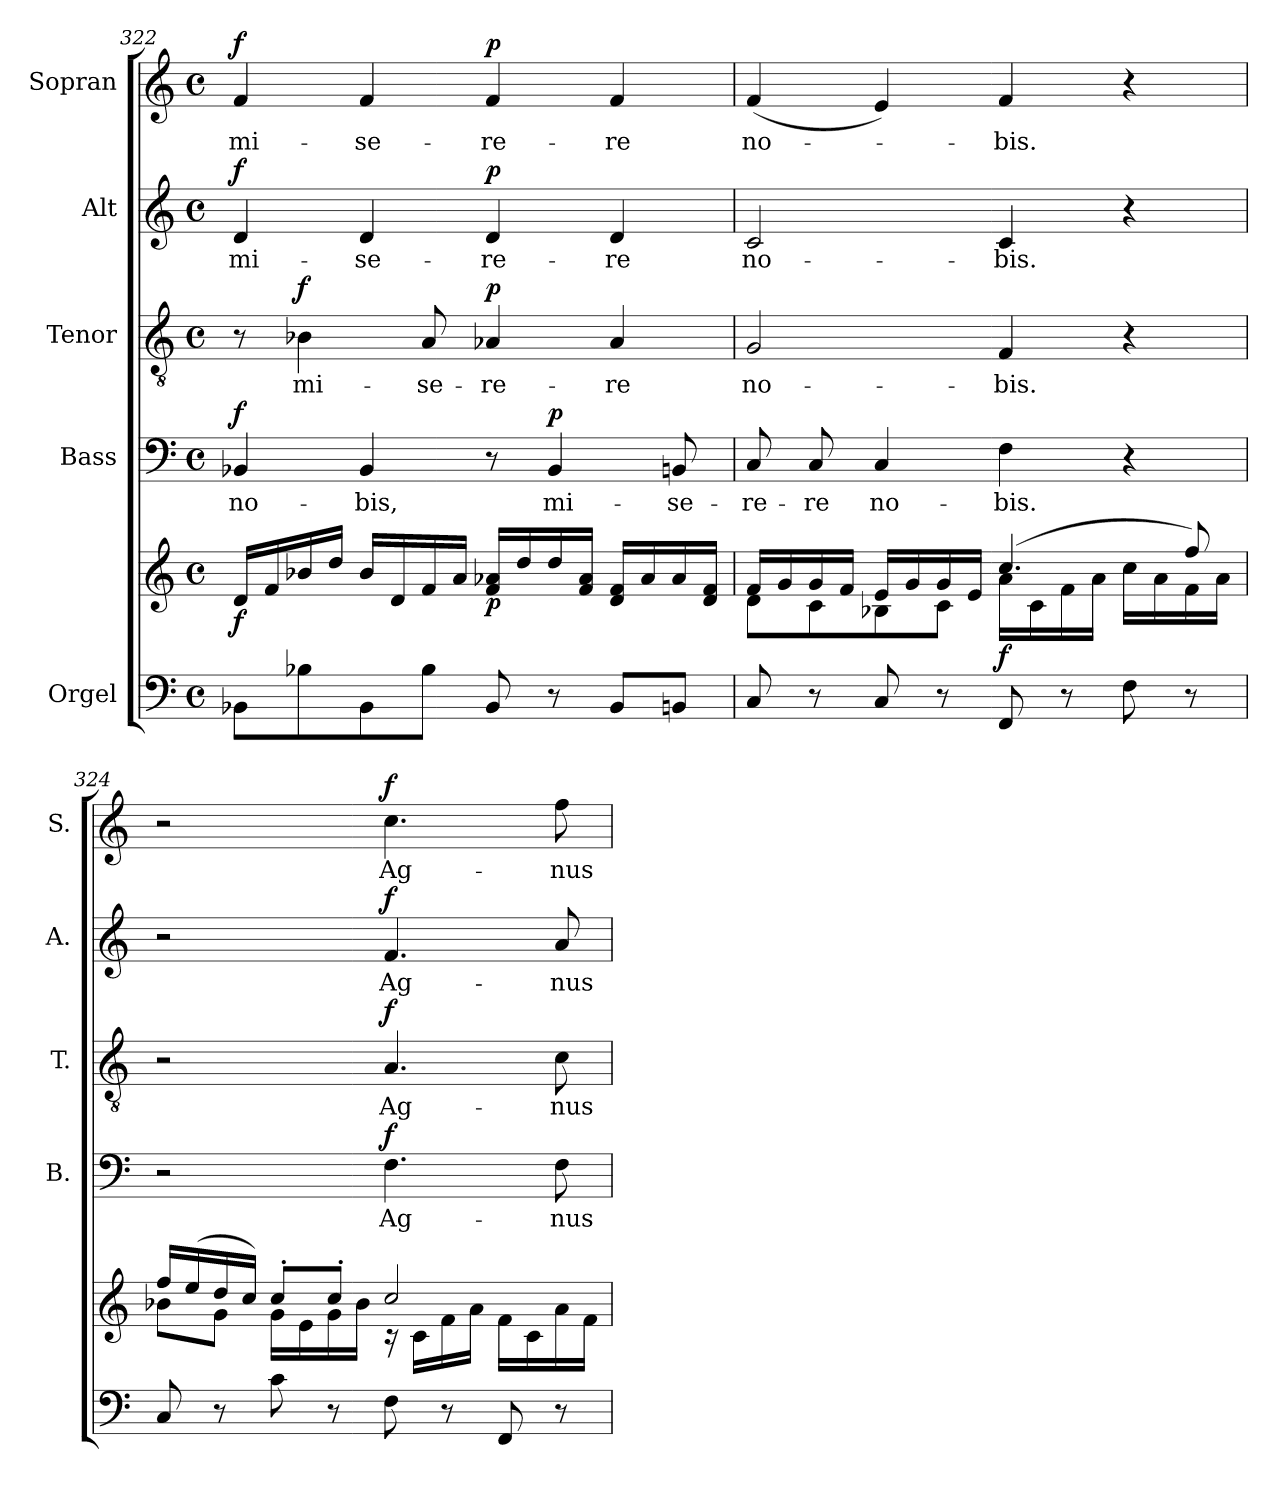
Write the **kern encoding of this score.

**kern	**kern	**dynam	**kern	**text	**dynam	**kern	**text	**dynam	**kern	**text	**dynam	**kern	**text	**dynam
*part5	*part5	*part5	*part4	*part4	*part4	*part3	*part3	*part3	*part2	*part2	*part2	*part1	*part1	*part1
*staff6	*staff5	*staff5/6	*staff4	*staff4	*staff4	*staff3	*staff3	*staff3	*staff2	*staff2	*staff2	*staff1	*staff1	*staff1
*I"Orgel	*	*	*I"Bass	*	*	*I"Tenor	*	*	*I"Alt	*	*	*I"Sopran	*	*
*	*	*	*I'B.	*	*	*I'T.	*	*	*I'A.	*	*	*I'S.	*	*
!!LO:PB:g=z
*clefF4	*clefG2	*	*clefF4	*	*	*clefGv2	*	*	*clefG2	*	*	*clefG2	*	*
*k[]	*k[]	*	*k[]	*	*	*k[]	*	*	*k[]	*	*	*k[]	*	*
*C:	*C:	*	*C:	*	*	*C:	*	*	*C:	*	*	*C:	*	*
*M4/4	*M4/4	*	*M4/4	*	*	*M4/4	*	*	*M4/4	*	*	*M4/4	*	*
*met(c)	*met(c)	*	*met(c)	*	*	*met(c)	*	*	*met(c)	*	*	*met(c)	*	*
=322	=322	=322	=322	=322	=322	=322	=322	=322	=322	=322	=322	=322	=322	=322
!	!	!LO:DY:b	!	!LO:LY:b	!LO:DY:a	!	!	!	!	!LO:LY:b	!LO:DY:a	!	!LO:LY:b	!LO:DY:a
8BB-X\L	16d/LL	f	4BB-X/	no-	f	8r	.	.	4d/	mi-	f	4f/	mi-	f
.	16f/	.	.	.	.	.	.	.	.	.	.	.	.	.
!	!	!	!	!	!	!	!LO:LY:b	!LO:DY:a	!	!	!	!	!	!
8B-X\	16b-X/	.	.	.	.	4B-X\	mi-	f	.	.	.	.	.	.
.	16dd/JJ	.	.	.	.	.	.	.	.	.	.	.	.	.
!	!	!	!	!LO:LY:b	!	!	!	!	!	!LO:LY:b	!	!	!LO:LY:b	!
8BB-\	16b-/LL	.	4BB-/	-bis,	.	.	.	.	4d/	-se-	.	4f/	-se-	.
.	16d/	.	.	.	.	.	.	.	.	.	.	.	.	.
!	!	!	!	!	!	!	!LO:LY:b	!	!	!	!	!	!	!
8B-\J	16f/	.	.	.	.	8A/	-se-	.	.	.	.	.	.	.
.	16a/JJ	.	.	.	.	.	.	.	.	.	.	.	.	.
!	!	!LO:DY:b	!	!	!	!	!LO:LY:b	!LO:DY:a	!	!LO:LY:b	!LO:DY:a	!	!LO:LY:b	!LO:DY:a
8BB-/	16f/ 16a-X/LL	p	8r	.	.	4A-X/	-re-	p	4d/	-re-	p	4f/	-re-	p
.	16dd/	.	.	.	.	.	.	.	.	.	.	.	.	.
!	!	!	!	!LO:LY:b	!LO:DY:a	!	!	!	!	!	!	!	!	!
8r	16dd/	.	4BB-/	mi-	p	.	.	.	.	.	.	.	.	.
.	16f/ 16a-/JJ	.	.	.	.	.	.	.	.	.	.	.	.	.
!	!	!	!	!	!	!	!LO:LY:b	!	!	!LO:LY:b	!	!	!LO:LY:b	!
8BB-/L	16d/ 16f/LL	.	.	.	.	4A-/	-re	.	4d/	-re	.	4f/	-re	.
.	16a-/	.	.	.	.	.	.	.	.	.	.	.	.	.
!	!	!	!	!LO:LY:b	!	!	!	!	!	!	!	!	!	!
8BBn/J	16a-/	.	8BBn/	-se-	.	.	.	.	.	.	.	.	.	.
.	16d/ 16f/JJ	.	.	.	.	.	.	.	.	.	.	.	.	.
=323	=323	=323	=323	=323	=323	=323	=323	=323	=323	=323	=323	=323	=323	=323
*	*^	*	*	*	*	*	*	*	*	*	*	*	*	*
!	!	!	!	!	!LO:LY:b	!	!	!LO:LY:b	!	!	!LO:LY:b	!	!	!LO:LY:b	!
8C/	16f/LL	8d\L	.	8C/	-re-	.	2G/	no-	.	2c/	no-	.	(<4f/	no-	.
.	16g/	.	.	.	.	.	.	.	.	.	.	.	.	.	.
!	!	!	!	!	!LO:LY:b	!	!	!	!	!	!	!	!	!	!
8r	16g/	8c\	.	8C/	-re	.	.	.	.	.	.	.	.	.	.
.	16f/JJ	.	.	.	.	.	.	.	.	.	.	.	.	.	.
!	!	!	!	!	!LO:LY:b	!	!	!	!	!	!	!	!	!	!
8C/	16e/LL	8B-X\	.	4C/	no-	.	.	.	.	.	.	.	4e/)	.	.
.	16g/	.	.	.	.	.	.	.	.	.	.	.	.	.	.
8r	16g/	8c\J	.	.	.	.	.	.	.	.	.	.	.	.	.
.	16e/JJ	.	.	.	.	.	.	.	.	.	.	.	.	.	.
!	!	!	!LO:DY:b	!	!LO:LY:b	!	!	!LO:LY:b	!	!	!LO:LY:b	!	!	!LO:LY:b	!
8FF/	(4.cc/	16a\LL	f	4F\	-bis.	.	4F/	-bis.	.	4c/	-bis.	.	4f/	-bis.	.
.	.	16c\	.	.	.	.	.	.	.	.	.	.	.	.	.
8r	.	16f\	.	.	.	.	.	.	.	.	.	.	.	.	.
.	.	16a\JJ	.	.	.	.	.	.	.	.	.	.	.	.	.
8F\	.	16cc\LL	.	4r	.	.	4r	.	.	4r	.	.	4r	.	.
.	.	16a\	.	.	.	.	.	.	.	.	.	.	.	.	.
8r	8ff/)	16f\	.	.	.	.	.	.	.	.	.	.	.	.	.
.	.	16a\JJ	.	.	.	.	.	.	.	.	.	.	.	.	.
=324	=324	=324	=324	=324	=324	=324	=324	=324	=324	=324	=324	=324	=324	=324	=324
8C/	16ff/LL	8b-X\L	.	2r	.	.	2r	.	.	2r	.	.	2r	.	.
.	(>16ee/	.	.	.	.	.	.	.	.	.	.	.	.	.	.
8r	16dd/	8g\J	.	.	.	.	.	.	.	.	.	.	.	.	.
.	16cc/JJ)	.	.	.	.	.	.	.	.	.	.	.	.	.	.
8c\	8cc'>/L	16g\LL	.	.	.	.	.	.	.	.	.	.	.	.	.
.	.	16e\	.	.	.	.	.	.	.	.	.	.	.	.	.
8r	8cc'>/J	16g\	.	.	.	.	.	.	.	.	.	.	.	.	.
.	.	16b-\JJ	.	.	.	.	.	.	.	.	.	.	.	.	.
!	!	!	!	!	!LO:LY:b	!LO:DY:a	!	!LO:LY:b	!LO:DY:a	!	!LO:LY:b	!LO:DY:a	!	!LO:LY:b	!LO:DY:a
8F\	2cc/	16rc	.	4.F\	Ag-	f	4.A/	Ag-	f	4.f/	Ag-	f	4.cc\	Ag-	f
.	.	16c\LL	.	.	.	.	.	.	.	.	.	.	.	.	.
8r	.	16f\	.	.	.	.	.	.	.	.	.	.	.	.	.
.	.	16a\JJ	.	.	.	.	.	.	.	.	.	.	.	.	.
8FF/	.	16f\LL	.	.	.	.	.	.	.	.	.	.	.	.	.
.	.	16c\	.	.	.	.	.	.	.	.	.	.	.	.	.
!	!	!	!	!	!LO:LY:b	!	!	!LO:LY:b	!	!	!LO:LY:b	!	!	!LO:LY:b	!
8r	.	16a\	.	8F\	-nus	.	8c\	-nus	.	8a/	-nus	.	8ff\	-nus	.
.	.	16f\JJ	.	.	.	.	.	.	.	.	.	.	.	.	.
*	*v	*v	*	*	*	*	*	*	*	*	*	*	*	*	*
=	=	=	=	=	=	=	=	=	=	=	=	=	=	=
*-	*-	*-	*-	*-	*-	*-	*-	*-	*-	*-	*-	*-	*-	*-
